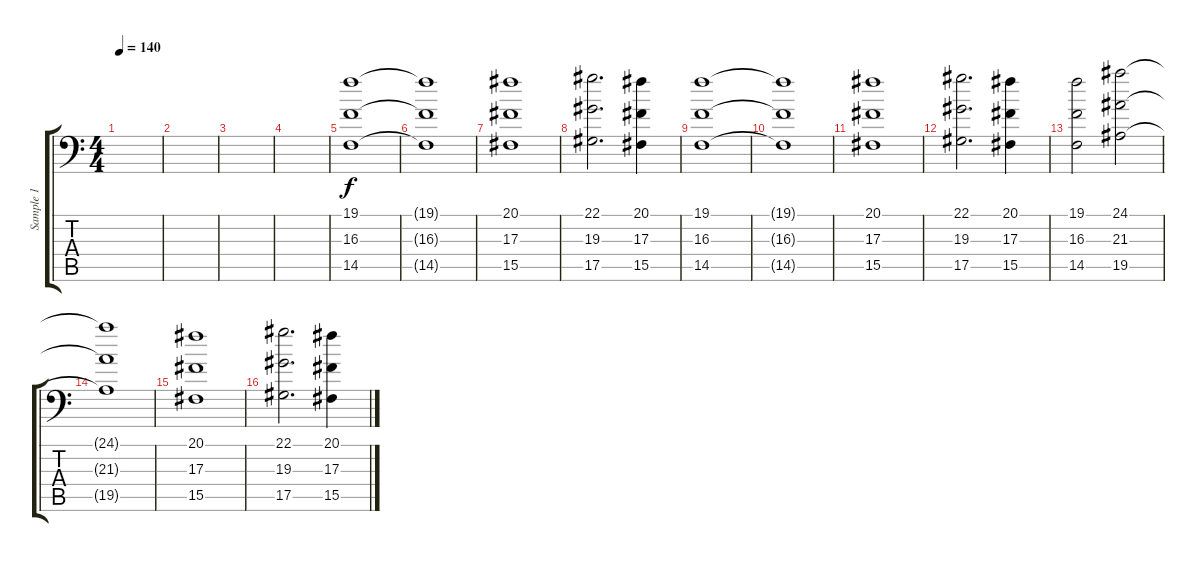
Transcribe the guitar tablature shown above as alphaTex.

\track ("Sample 1" "Sample 1") {instrument stringensemble1}
\staff {score tabs}
\tuning (Bb3 F3 Db3 Ab2 Eb2 Bb1) {hide}
\ts (4 4)
\tempo 140
\clef f4
\ks c
|
|
|
|
(19.1 16.3 14.5).1 |
(19.1{t} 16.3{t} 14.5{t}).1 |
(20.1 17.3 15.5).1 |
(22.1 19.3 17.5).2{d} (20.1 17.3 15.5).4 |
(19.1 16.3 14.5).1 |
(19.1{t} 16.3{t} 14.5{t}).1 |
(20.1 17.3 15.5).1 |
(22.1 19.3 17.5).2{d} (20.1 17.3 15.5).4 |
(19.1 16.3 14.5).2 (24.1 21.3 19.5).2 |
(24.1{t} 21.3{t} 19.5{t}).1 |
(20.1 17.3 15.5).1 |
(22.1 19.3 17.5).2{d} (20.1 17.3 15.5).4
